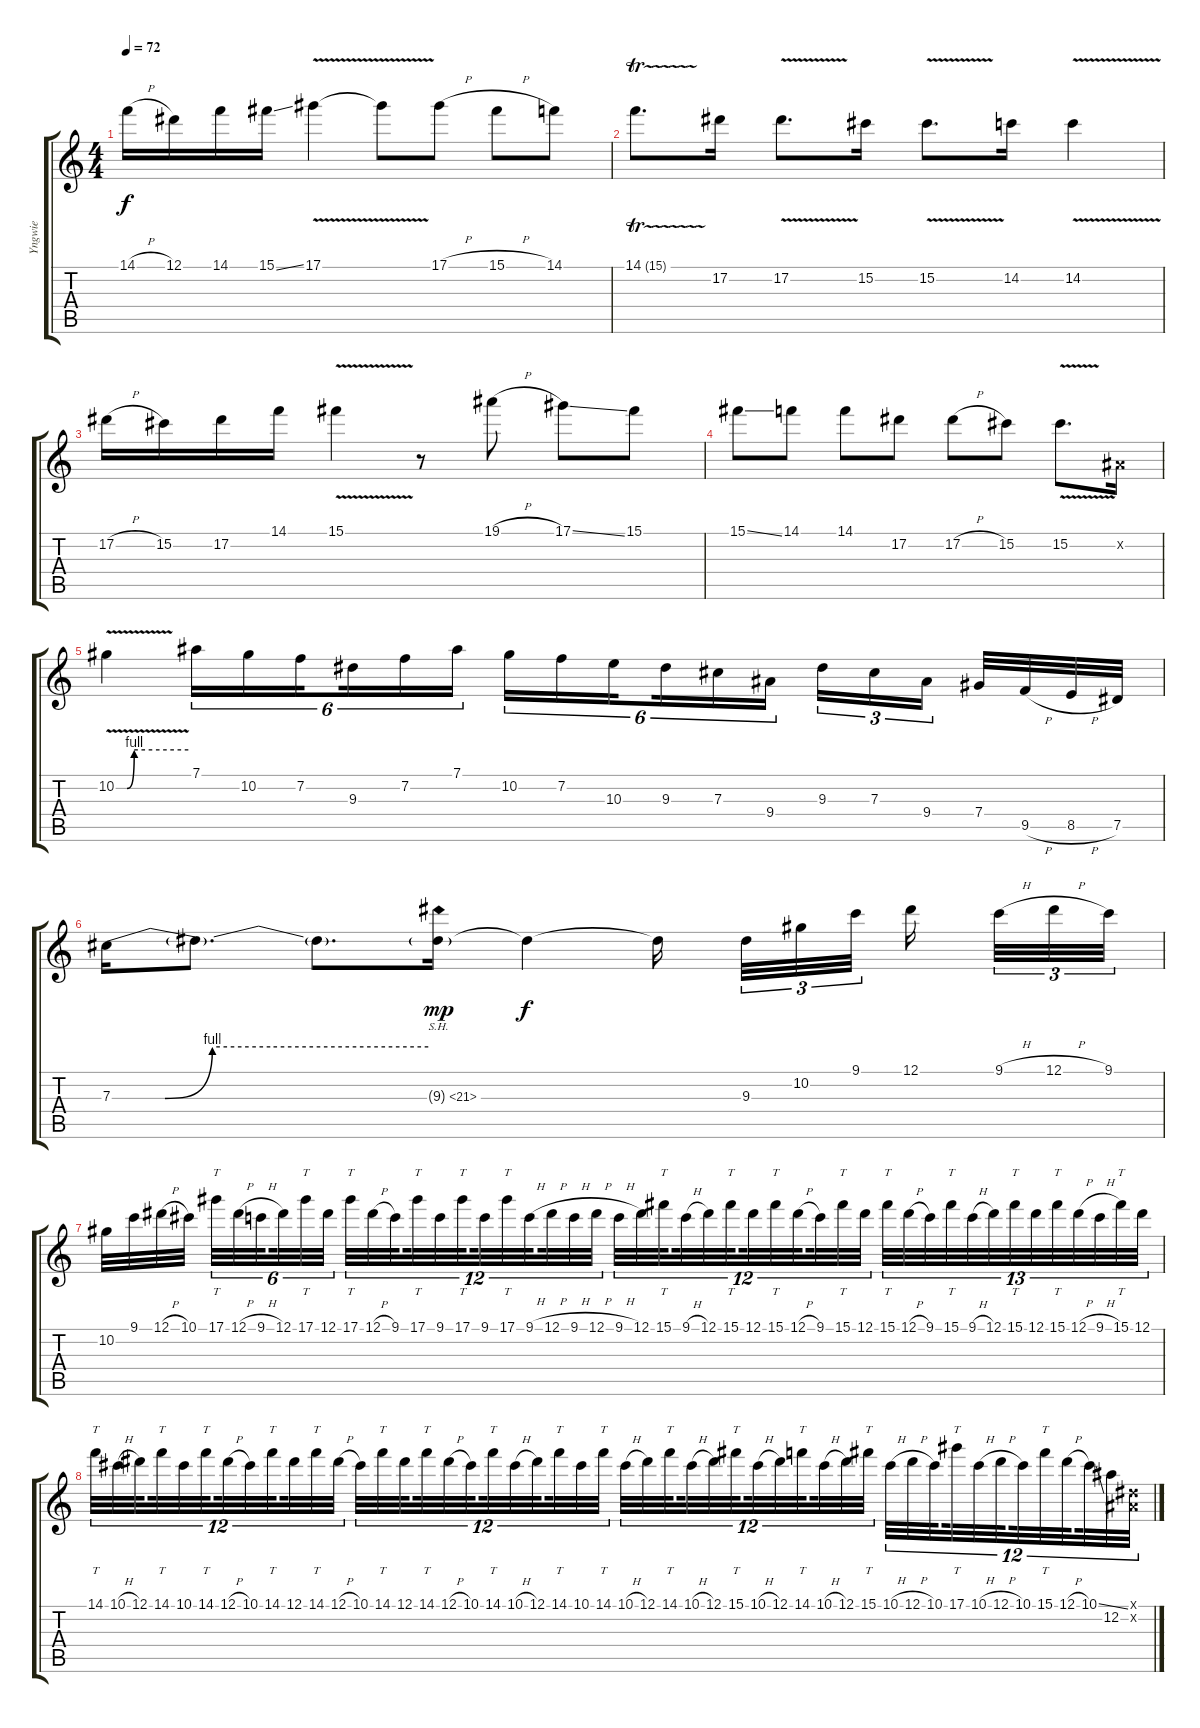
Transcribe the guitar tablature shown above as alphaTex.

\track ("Yngwie" "Yngwie") {instrument overdrivenguitar}
\staff {score tabs}
\tuning (Eb4 Bb3 Gb3 Db3 Ab2 Eb2) {hide}
\ts (4 4)
\tempo 72
\clef g2
\ks c
14.1{h}.16{dy f} 12.1.16 14.1.16 15.1{ss}.16 17.1{v}.4 17.1{t}.8 17.1{h}.8 15.1{h}.8 14.1.8 |
14.1{tr (15 64)}.8{d} 17.2.16 17.2{v}.8{d} 15.2.16 15.2{v}.8{d} 14.2.16 14.2{v}.4 |
17.2{h}.16 15.2.16 17.2.16 14.1.16 15.1{v}.4 r.8 19.1{h}.8 17.1{ss}.8 15.1.8 |
15.1{ss}.8 14.1.8 14.1.8 17.2.8 17.2{h}.8 15.2.8 15.2{v}.8{d} 0.2{x}.16 |
10.2{be (custom 0 0 9 0 15 4 30 4 60 4) v}.4 7.1.16{tu (6 4)} 10.2.16{tu (6 4)} 7.2.16{tu (6 4) beam splitsecondary} 9.3.16{tu (6 4)} 7.2.16{tu (6 4)} 7.1.16{tu (6 4)} 10.2.16{tu (6 4)} 7.2.16{tu (6 4)} 10.3.16{tu (6 4) beam splitsecondary} 9.3.16{tu (6 4)} 7.3.16{tu (6 4)} 9.4.16{tu (6 4)} 9.3.16{tu (3 2)} 7.3.16{tu (3 2)} 9.4.16{tu (3 2) beam splitsecondary} 7.4.32 9.5{h}.32 8.5{h}.32 7.5.32 |
7.3{be (custom 0 0 10 0 19 4 30 4 60 4)}.16 7.3{t}.8{d} 7.3{t}.8{d} 9.3{sh 12 g}.16{dy mp} 9.3{t}.4{dy f} 9.3{t}.16{beam splitsecondary} 9.3.32{tu (3 2)} 10.2.32{tu (3 2)} 9.1.32{tu (3 2) beam splitsecondary} 12.1.16{beam splitsecondary} 9.1{h}.32{tu (3 2)} 12.1{h}.32{tu (3 2)} 9.1.32{tu (3 2)} |
10.2.32 9.1.32 12.1{h}.32 10.1.32{beam splitsecondary} 17.1.32{tt tu (6 4)} 12.1{h}.32{tu (6 4)} 9.1{h}.32{tu (6 4) beam splitsecondary} 12.1.32{tu (6 4)} 17.1.32{tt tu (6 4)} 12.1.32{tu (6 4)} 17.1.32{tt tu (12 8)} 12.1{h}.32{tu (12 8)} 9.1.32{tu (12 8) beam splitsecondary} 17.1.32{tt tu (12 8)} 9.1.32{tu (12 8)} 17.1.32{tt tu (12 8) beam splitsecondary} 9.1.32{tu (12 8)} 17.1.32{tt tu (12 8)} 9.1{h}.32{tu (12 8) beam splitsecondary} 12.1{h}.32{tu (12 8)} 9.1{h}.32{tu (12 8)} 12.1{h}.32{tu (12 8)} 9.1{h}.32{tu (12 8)} 12.1.32{tu (12 8)} 15.1.32{tt tu (12 8) beam splitsecondary} 9.1{h}.32{tu (12 8)} 12.1.32{tu (12 8)} 15.1.32{tt tu (12 8) beam splitsecondary} 12.1.32{tu (12 8)} 15.1.32{tt tu (12 8)} 12.1{h}.32{tu (12 8) beam splitsecondary} 9.1.32{tu (12 8)} 15.1.32{tt tu (12 8)} 12.1.32{tu (12 8)} 15.1.32{tt tu (13 8)} 12.1{h}.32{tu (13 8)} 9.1.32{tu (13 8)} 15.1.32{tt tu (13 8)} 9.1{h}.32{tu (13 8)} 12.1.32{tu (13 8)} 15.1.32{tt tu (13 8)} 12.1.32{tu (13 8)} 15.1.32{tt tu (13 8)} 12.1{h}.32{tu (13 8)} 9.1{h}.32{tu (13 8)} 15.1.32{tt tu (13 8)} 12.1.32{tu (13 8)} |
14.1.32{tt tu (12 8)} 10.1{h}.32{tu (12 8)} 12.1.32{tu (12 8) beam splitsecondary} 14.1.32{tt tu (12 8)} 10.1.32{tu (12 8)} 14.1.32{tt tu (12 8) beam splitsecondary} 12.1{h}.32{tu (12 8)} 10.1.32{tu (12 8)} 14.1.32{tt tu (12 8) beam splitsecondary} 12.1.32{tu (12 8)} 14.1.32{tt tu (12 8)} 12.1{h}.32{tu (12 8)} 10.1.32{tu (12 8)} 14.1.32{tt tu (12 8)} 12.1.32{tu (12 8) beam splitsecondary} 14.1.32{tt tu (12 8)} 12.1{h}.32{tu (12 8)} 10.1.32{tu (12 8) beam splitsecondary} 14.1.32{tt tu (12 8)} 10.1{h}.32{tu (12 8)} 12.1.32{tu (12 8) beam splitsecondary} 14.1.32{tt tu (12 8)} 10.1.32{tu (12 8)} 14.1.32{tt tu (12 8)} 10.1{h}.32{tu (12 8)} 12.1.32{tu (12 8)} 14.1.32{tt tu (12 8) beam splitsecondary} 10.1{h}.32{tu (12 8)} 12.1.32{tu (12 8)} 15.1.32{tt tu (12 8) beam splitsecondary} 10.1{h}.32{tu (12 8)} 12.1.32{tu (12 8)} 14.1.32{tt tu (12 8) beam splitsecondary} 10.1{h}.32{tu (12 8)} 12.1.32{tu (12 8)} 15.1.32{tt tu (12 8)} 10.1{h}.32{tu (12 8)} 12.1{h}.32{tu (12 8)} 10.1.32{tu (12 8) beam splitsecondary} 17.1.32{tt tu (12 8)} 10.1{h}.32{tu (12 8)} 12.1{h}.32{tu (12 8) beam splitsecondary} 10.1.32{tu (12 8)} 15.1.32{tt tu (12 8)} 12.1{h}.32{tu (12 8) beam splitsecondary} 10.1{ss}.32{tu (12 8)} 12.2.32{tu (12 8)} (0.1{x} 0.2{x}).32{tu (12 8)}
